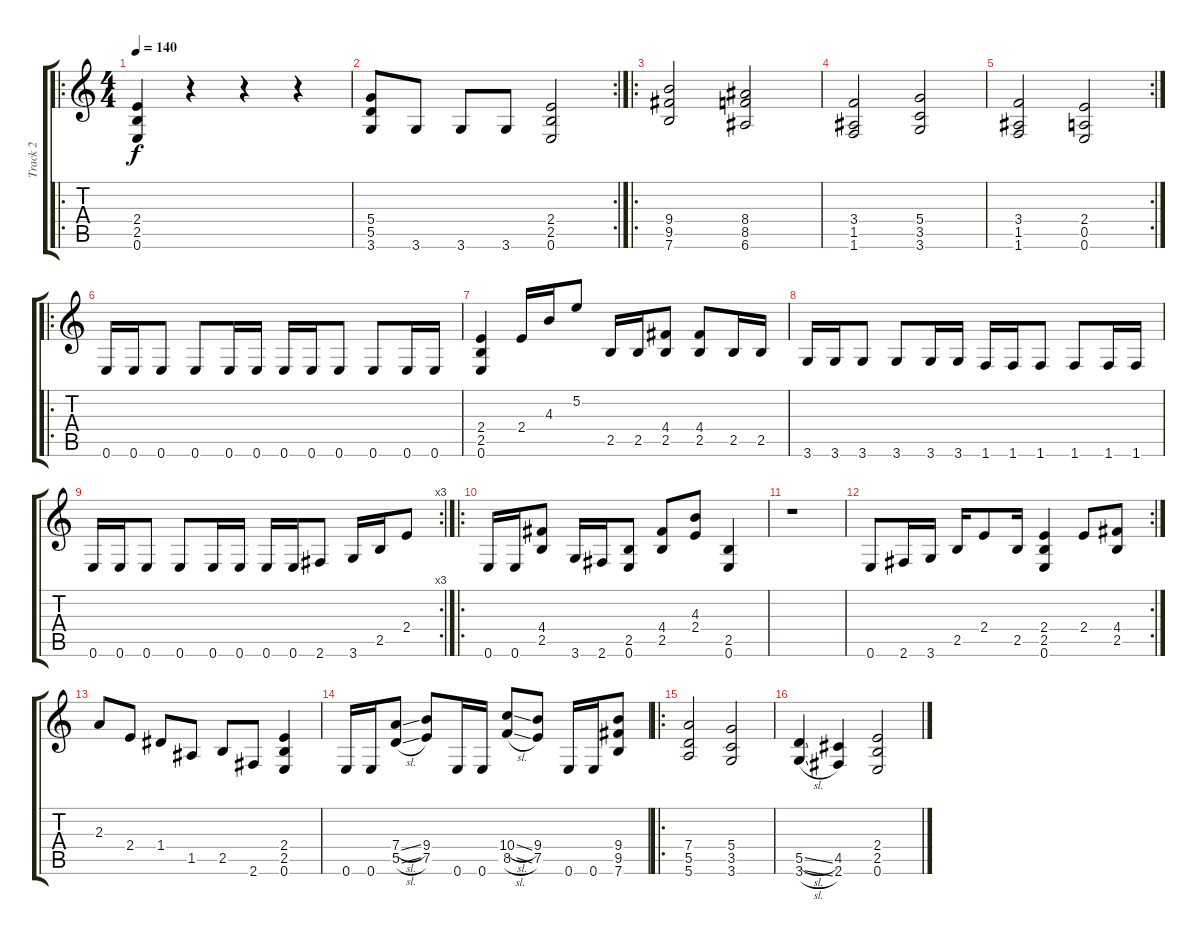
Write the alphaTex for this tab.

\track ("Track 2" "Track 2") {instrument distortionguitar}
\staff {score tabs}
\tuning (E4 B3 G3 D3 A2 E2) {hide}
\ro
\ts (4 4)
\tempo 140
\clef g2
\ks c
(2.4 2.5 0.6).4{dy f instrument distortionguitar} r.4 r.4 r.4 |
\rc 2
(5.4 5.5 3.6).8 3.6.8 3.6.8 3.6.8 (2.4 2.5 0.6).2 |
\ro
(9.4 9.5 7.6).2 (8.4 8.5 6.6).2 |
(3.4 1.5 1.6).2 (5.4 3.5 3.6).2 |
\rc 2
(3.4 1.5 1.6).2 (2.4 0.5 0.6).2 |
\ro
0.6.16 0.6.16 0.6.8 0.6.8 0.6.16 0.6.16 0.6.16 0.6.16 0.6.8 0.6.8 0.6.16 0.6.16 |
(2.4 2.5 0.6).4 2.4.16 4.3.16 5.2.8 2.5.16 2.5.16 (4.4 2.5).8 (4.4 2.5).8 2.5.16 2.5.16 |
3.6.16 3.6.16 3.6.8 3.6.8 3.6.16 3.6.16 1.6.16 1.6.16 1.6.8 1.6.8 1.6.16 1.6.16 |
\rc 3
0.6.16 0.6.16 0.6.8 0.6.8 0.6.16 0.6.16 0.6.16 0.6.16 2.6.8 3.6.16 2.5.16 2.4.8 |
\ro
0.6.16 0.6.16 (4.4 2.5).8 3.6.16 2.6.16 (2.5 0.6).8 (4.4 2.5).8 (4.3 2.4).8 (2.5 0.6).4 |
r.1 |
\rc 2
0.6.8 2.6.16 3.6.16 2.5.16 2.4.8 2.5.16 (2.4 2.5 0.6).4 2.4.8 (4.4 2.5).8 |
2.3.8 2.4.8 1.4.8 1.5.8 2.5.8 2.6.8 (2.4 2.5 0.6).4 |
0.6.16 0.6.16 (7.4{sl} 5.5{sl}).8 (9.4 7.5).8 0.6.16 0.6.16 (10.4{sl} 8.5{sl}).8 (9.4 7.5).8 0.6.16 0.6.16 (9.4 9.5 7.6).8 |
\ro
(7.4 5.5 5.6).2 (5.4 3.5 3.6).2 |
(5.5{sl} 3.6{sl}).4 (4.5 2.6).4 (2.4 2.5 0.6).2
